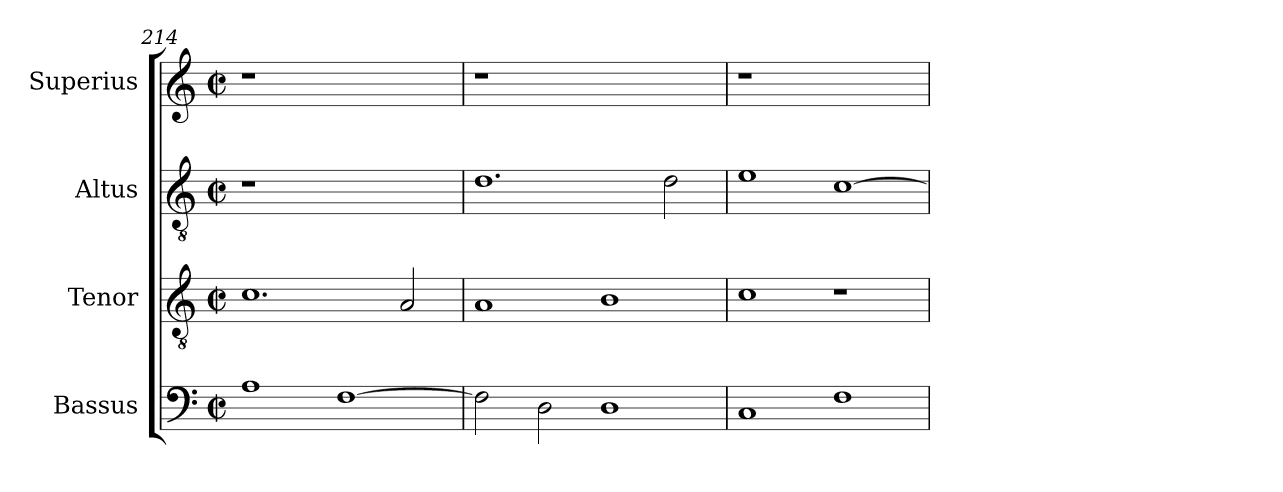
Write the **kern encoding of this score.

**kern	**kern	**kern	**kern
*part4	*part3	*part2	*part1
*staff4	*staff3	*staff2	*staff1
*I"Bassus	*I"Tenor	*I"Altus	*I"Superius
*I'B.	*I'T.	*I'A.	*I'S.
*clefF4	*clefGv2	*clefGv2	*clefG2
*	*ITrd7c12	*ITrd7c12	*
*k[]	*k[]	*k[]	*k[]
*C:	*C:	*C:	*C:
*M2/2	*M2/2	*M2/2	*M2/2
*met(c|)	*met(c|)	*met(c|)	*met(c|)
=214	=214	=214	=214
!	!	!LO:N:vis=1	!LO:N:vis=1
1Ai	1.Ci	1r	1r
[>1Fi	.	1ryy	1ryy
.	2AAi/	.	.
=215	=215	=215	=215
!	!	!	!LO:N:vis=1
2Fi\]	1AAi	1.Di	1r
2Di\	.	.	.
1Di	1BBi	.	1ryy
.	.	2Di\	.
=216	=216	=216	=216
!	!	!	!LO:N:vis=1
1Ci	1Ci	1Ei	1r
1Fi	1r	[>1Ci	1ryy
=	=	=	=
*-	*-	*-	*-
